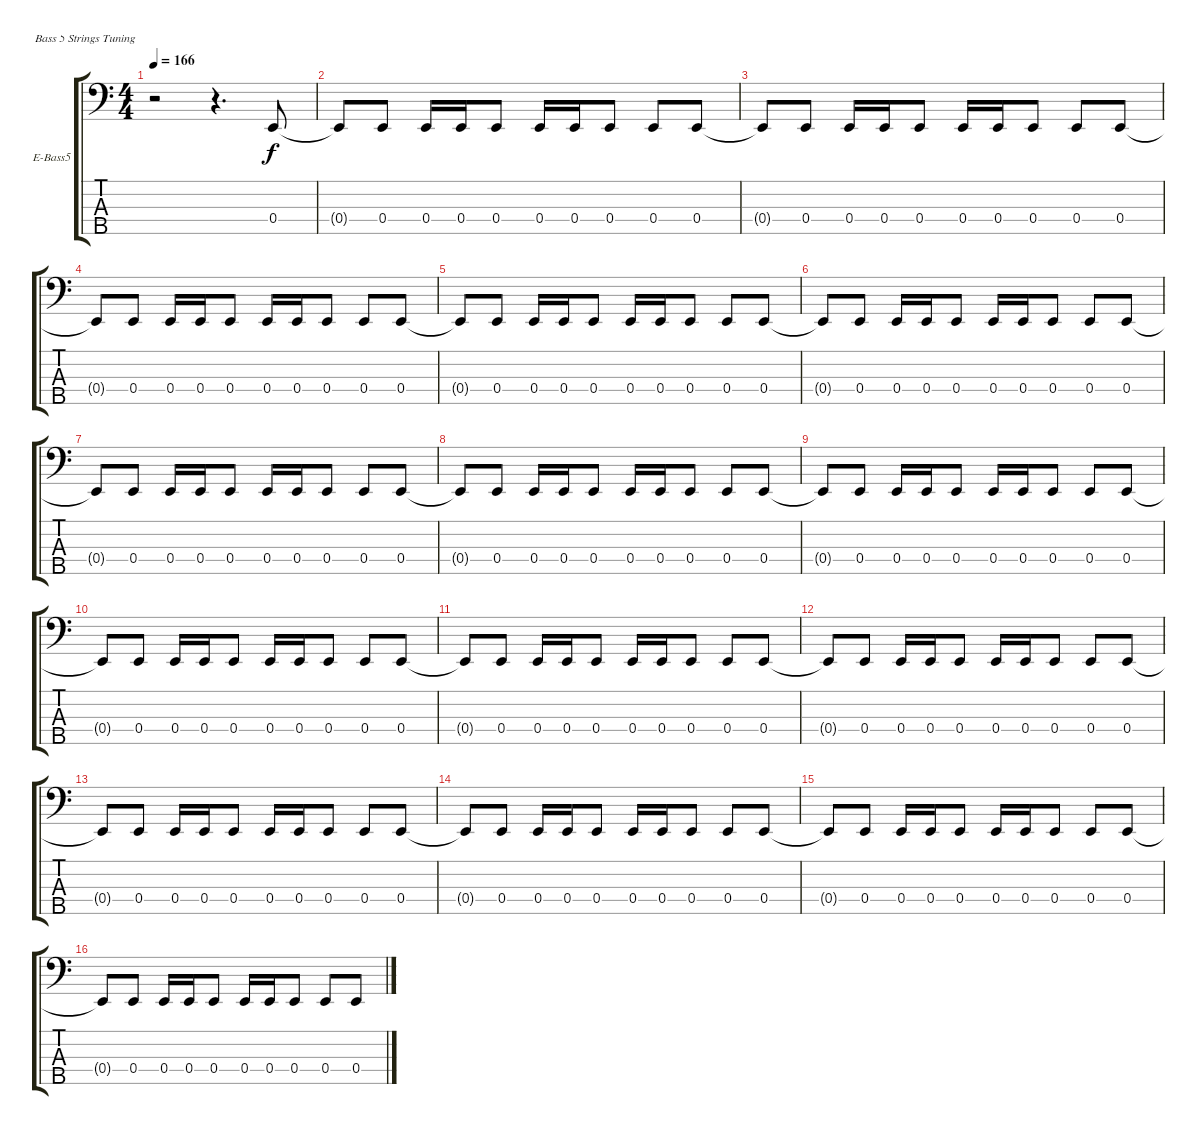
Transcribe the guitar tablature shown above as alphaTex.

\defaultSystemsLayout 4
\bracketExtendMode groupsimilarinstruments
\firstSystemTrackNameOrientation horizontal
\otherSystemsTrackNameOrientation horizontal
\track ("Jason Newsted" "E-Bass5") {instrument electricbassfinger}
\staff {score tabs}
\tuning (G2 D2 A1 E1 B0)
\ts (4 4)
\tempo 166
\clef f4
\scale
0.487395
\ks c
r.2{dy f instrument electricbassfinger} r.4{d} 0.4.8 |
\scale
0.256303 0.4{t}.8 0.4.8 0.4.16 0.4.16 0.4.8 0.4.16 0.4.16 0.4.8 0.4.8 0.4.8 |
\scale
0.256303 0.4{t}.8 0.4.8 0.4.16 0.4.16 0.4.8 0.4.16 0.4.16 0.4.8 0.4.8 0.4.8 |
\scale
0.333333 0.4{t}.8 0.4.8 0.4.16 0.4.16 0.4.8 0.4.16 0.4.16 0.4.8 0.4.8 0.4.8 |
\scale
0.333333 0.4{t}.8 0.4.8 0.4.16 0.4.16 0.4.8 0.4.16 0.4.16 0.4.8 0.4.8 0.4.8 |
\scale
0.333333 0.4{t}.8 0.4.8 0.4.16 0.4.16 0.4.8 0.4.16 0.4.16 0.4.8 0.4.8 0.4.8 |
\scale
0.333333 0.4{t}.8 0.4.8 0.4.16 0.4.16 0.4.8 0.4.16 0.4.16 0.4.8 0.4.8 0.4.8 |
\scale
0.333333 0.4{t}.8 0.4.8 0.4.16 0.4.16 0.4.8 0.4.16 0.4.16 0.4.8 0.4.8 0.4.8 |
\scale
0.333333 0.4{t}.8 0.4.8 0.4.16 0.4.16 0.4.8 0.4.16 0.4.16 0.4.8 0.4.8 0.4.8 |
\scale
0.333333 0.4{t}.8 0.4.8 0.4.16 0.4.16 0.4.8 0.4.16 0.4.16 0.4.8 0.4.8 0.4.8 |
\scale
0.333333 0.4{t}.8 0.4.8 0.4.16 0.4.16 0.4.8 0.4.16 0.4.16 0.4.8 0.4.8 0.4.8 |
\scale
0.333333 0.4{t}.8 0.4.8 0.4.16 0.4.16 0.4.8 0.4.16 0.4.16 0.4.8 0.4.8 0.4.8 |
\scale
0.333333 0.4{t}.8 0.4.8 0.4.16 0.4.16 0.4.8 0.4.16 0.4.16 0.4.8 0.4.8 0.4.8 |
\scale
0.333333 0.4{t}.8 0.4.8 0.4.16 0.4.16 0.4.8 0.4.16 0.4.16 0.4.8 0.4.8 0.4.8 |
\scale
0.333333 0.4{t}.8 0.4.8 0.4.16 0.4.16 0.4.8 0.4.16 0.4.16 0.4.8 0.4.8 0.4.8 |
\scale
0.333333 0.4{t}.8 0.4.8 0.4.16 0.4.16 0.4.8 0.4.16 0.4.16 0.4.8 0.4.8 0.4.8
